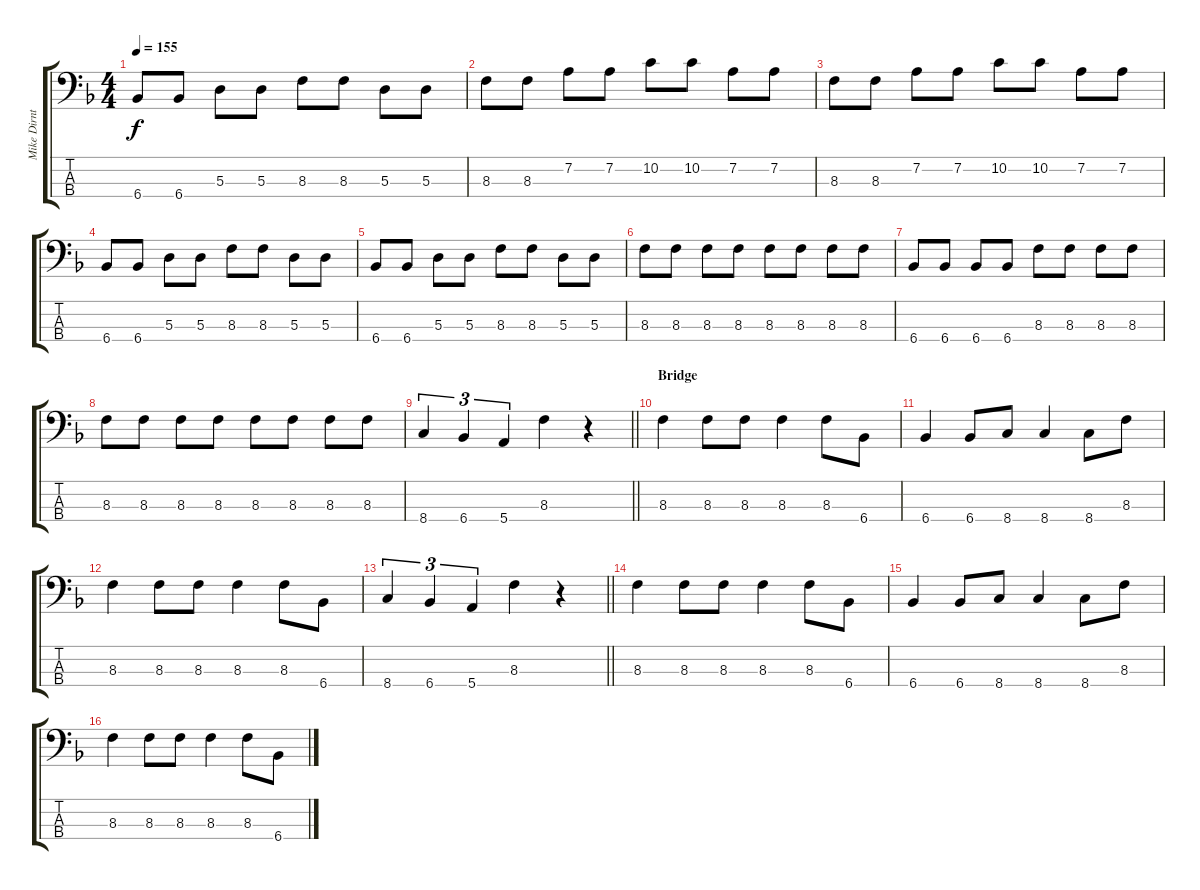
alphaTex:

\track ("Mike Dirnt (Bass)" "Mike Dirnt") {instrument electricbassfinger}
\staff {score tabs}
\tuning (G2 D2 A1 E1) {hide}
\ts (4 4)
\tempo 155
\clef f4
\ks f
6.4.8{dy f} 6.4.8 5.3.8 5.3.8 8.3.8 8.3.8 5.3.8 5.3.8 |
8.3.8 8.3.8 7.2.8 7.2.8 10.2.8 10.2.8 7.2.8 7.2.8 |
8.3.8 8.3.8 7.2.8 7.2.8 10.2.8 10.2.8 7.2.8 7.2.8 |
6.4.8 6.4.8 5.3.8 5.3.8 8.3.8 8.3.8 5.3.8 5.3.8 |
6.4.8 6.4.8 5.3.8 5.3.8 8.3.8 8.3.8 5.3.8 5.3.8 |
8.3.8 8.3.8 8.3.8 8.3.8 8.3.8 8.3.8 8.3.8 8.3.8 |
6.4.8 6.4.8 6.4.8 6.4.8 8.3.8 8.3.8 8.3.8 8.3.8 |
8.3.8 8.3.8 8.3.8 8.3.8 8.3.8 8.3.8 8.3.8 8.3.8 |
\barLineRight lightlight
8.4.4{tu (3 2)} 6.4.4{tu (3 2)} 5.4.4{tu (3 2)} 8.3.4 r.4 |
\section ("" "Bridge")
8.3.4 8.3.8 8.3.8 8.3.4 8.3.8 6.4.8 |
6.4.4 6.4.8 8.4.8 8.4.4 8.4.8 8.3.8 |
8.3.4 8.3.8 8.3.8 8.3.4 8.3.8 6.4.8 |
\barLineRight lightlight
8.4.4{tu (3 2)} 6.4.4{tu (3 2)} 5.4.4{tu (3 2)} 8.3.4 r.4 |
8.3.4 8.3.8 8.3.8 8.3.4 8.3.8 6.4.8 |
6.4.4 6.4.8 8.4.8 8.4.4 8.4.8 8.3.8 |
8.3.4 8.3.8 8.3.8 8.3.4 8.3.8 6.4.8
